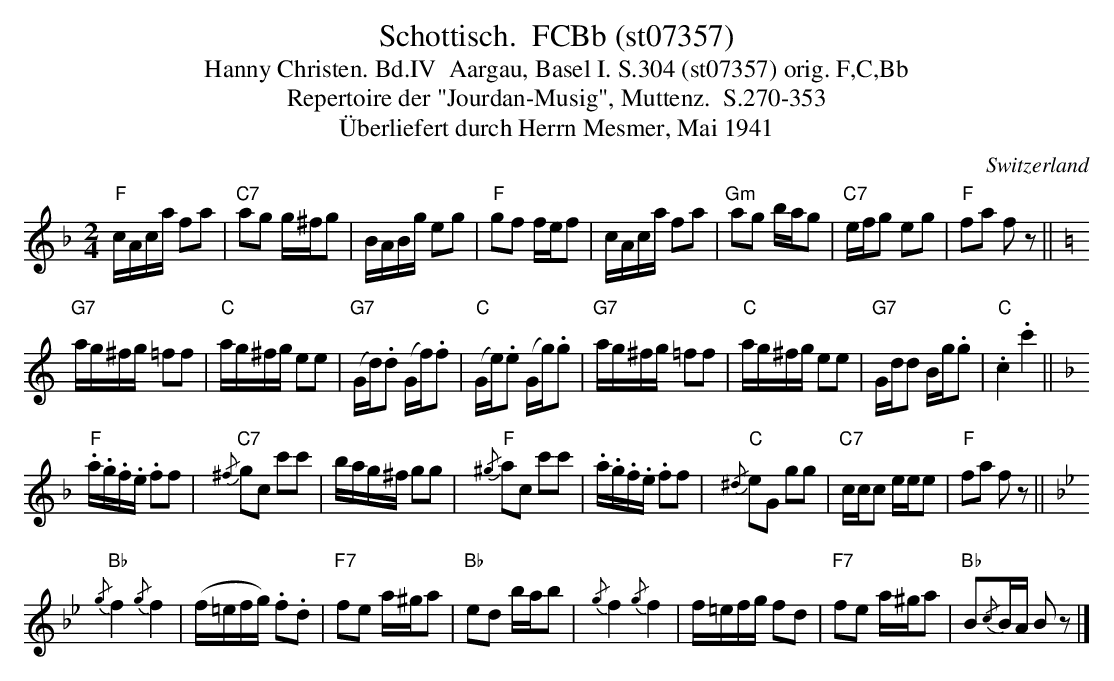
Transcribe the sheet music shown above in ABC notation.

X:1
T:Schottisch.  FCBb (st07357)
T:Hanny Christen. Bd.IV  Aargau, Basel I. S.304 (st07357) orig. F,C,Bb
T: Repertoire der "Jourdan-Musig", Muttenz.  S.270-353
T:Überliefert durch Herrn Mesmer, Mai 1941
M:2/4
L:1/16
O:Switzerland
K:F major
"F"cAca f2a2 | "C7"a2g2 g^fg2 | BABg e2g2 | "F"g2f2 fef2 | cAca f2a2 | "Gm"a2g2 bag2 | "C7"efg2 e2g2 | "F"f2a2 f2z2 || [K:C]
"G7"ag^fg =f2f2 | "C"ag^fg e2e2 | ("G7"Gd).d2 (Gf).f2 | ("C"Ge).e2 (Gg).g2  | "G7"ag^fg =f2f2 | "C"ag^fg e2e2 | "G7"Gdd2 Bg.g2 | ."C"c4.c'4 || [K:F]
"F".a.g.f.e. f2f2 | {/^f}"C7"g2c2 c'2c'2 | bag^f g2g2 | {/^g}"F"a2c2 c'2c'2 | .a.g.f.e. f2f2 | {/^d}"C"e2G2 g2g2 | "C7"ccc2 eee2 | "F"f2a2 f2z2 || [K:Bb]
"Bb"{/g}f4{/g}f4 | (f=efg) .f2.d2 | "F7"f2e2 a^ga2 | "Bb"e2d2 bab2 | {/g}f4{/g}f4 | f=efg f2d2 | "F7"f2e2 a^ga2 | "Bb"B2{/c}BA B2 z2  |]
